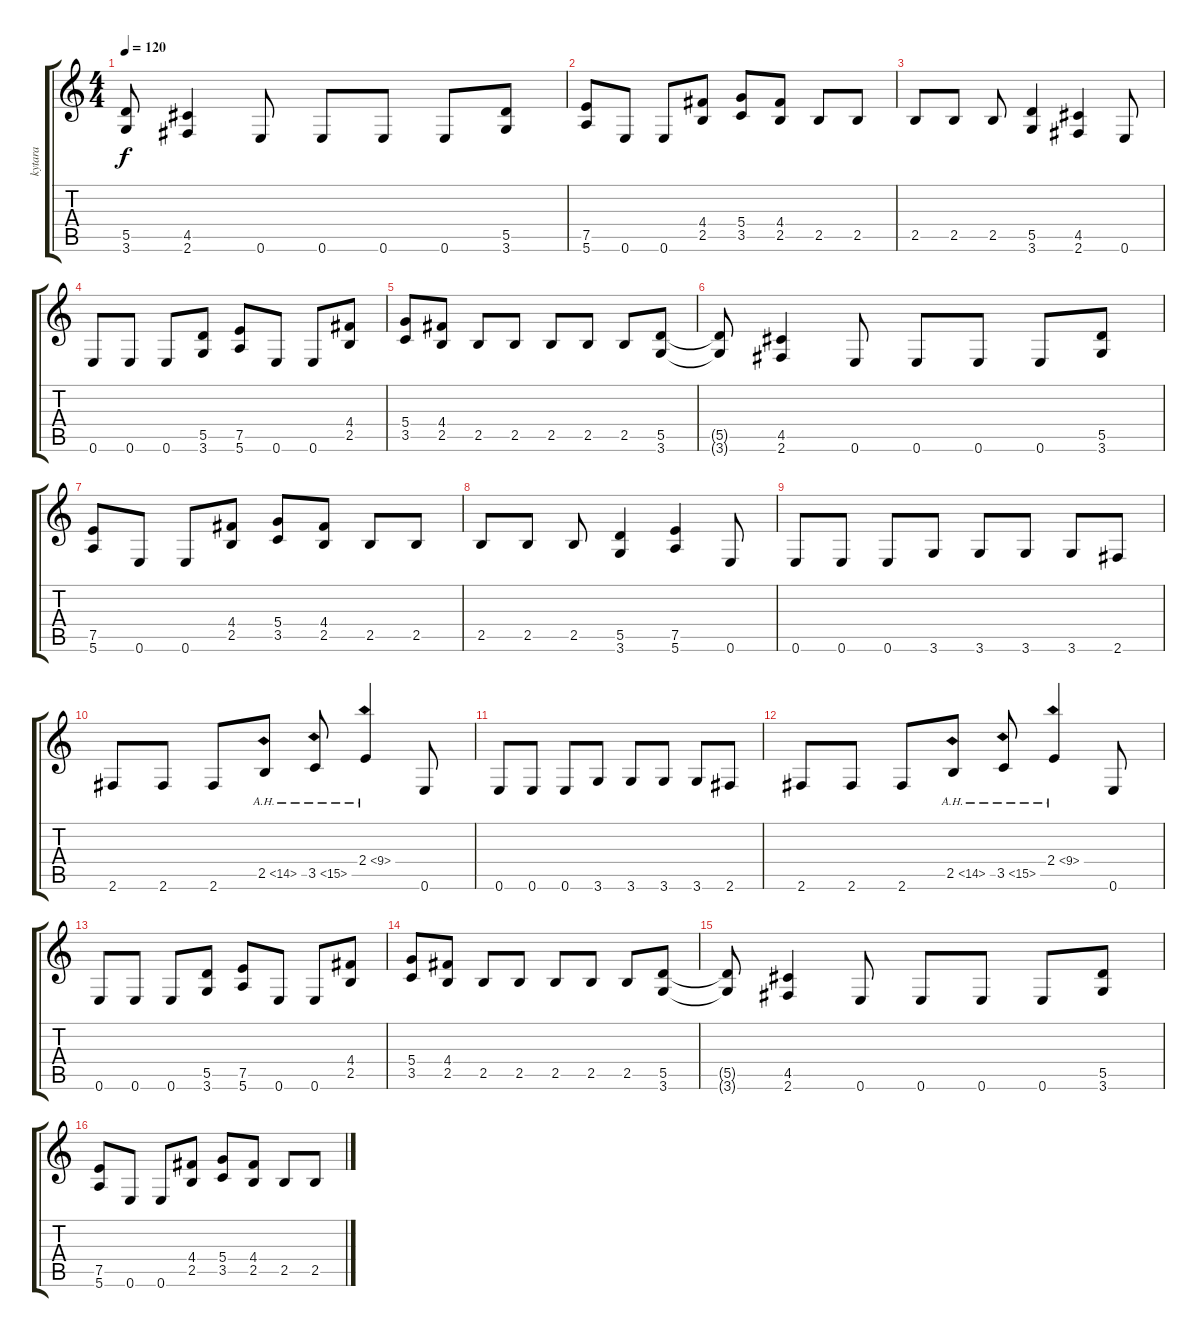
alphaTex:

\track ("kytara" "kytara") {instrument distortionguitar}
\staff {score tabs}
\tuning (E4 B3 G3 D3 A2 E2) {hide}
\ts (4 4)
\tempo 120
\clef g2
\ks c
(5.5{t} 3.6{t}).8{dy f} (4.5 2.6).4 0.6.8 0.6.8 0.6.8 0.6.8 (5.5 3.6).8 |
(7.5 5.6).8 0.6.8 0.6.8 (4.4 2.5).8 (5.4 3.5).8 (4.4 2.5).8 2.5.8 2.5.8 |
2.5.8 2.5.8 2.5.8 (5.5 3.6).4 (4.5 2.6).4 0.6.8 |
0.6.8 0.6.8 0.6.8 (5.5 3.6).8 (7.5 5.6).8 0.6.8 0.6.8 (4.4 2.5).8 |
(5.4 3.5).8 (4.4 2.5).8 2.5.8 2.5.8 2.5.8 2.5.8 2.5.8 (5.5 3.6).8 |
(5.5{t} 3.6{t}).8 (4.5 2.6).4 0.6.8 0.6.8 0.6.8 0.6.8 (5.5 3.6).8 |
(7.5 5.6).8 0.6.8 0.6.8 (4.4 2.5).8 (5.4 3.5).8 (4.4 2.5).8 2.5.8 2.5.8 |
2.5.8 2.5.8 2.5.8 (5.5 3.6).4 (7.5 5.6).4 0.6.8 |
0.6.8 0.6.8 0.6.8 3.6.8 3.6.8 3.6.8 3.6.8 2.6.8 |
2.6.8 2.6.8 2.6.8 2.5{ah 12}.8 3.5{ah 12}.8 2.4{ah 7}.4 0.6.8 |
0.6.8 0.6.8 0.6.8 3.6.8 3.6.8 3.6.8 3.6.8 2.6.8 |
2.6.8 2.6.8 2.6.8 2.5{ah 12}.8 3.5{ah 12}.8 2.4{ah 7}.4 0.6.8 |
0.6.8 0.6.8 0.6.8 (5.5 3.6).8 (7.5 5.6).8 0.6.8 0.6.8 (4.4 2.5).8 |
(5.4 3.5).8 (4.4 2.5).8 2.5.8 2.5.8 2.5.8 2.5.8 2.5.8 (5.5 3.6).8 |
(5.5{t} 3.6{t}).8 (4.5 2.6).4 0.6.8 0.6.8 0.6.8 0.6.8 (5.5 3.6).8 |
(7.5 5.6).8 0.6.8 0.6.8 (4.4 2.5).8 (5.4 3.5).8 (4.4 2.5).8 2.5.8 2.5.8
